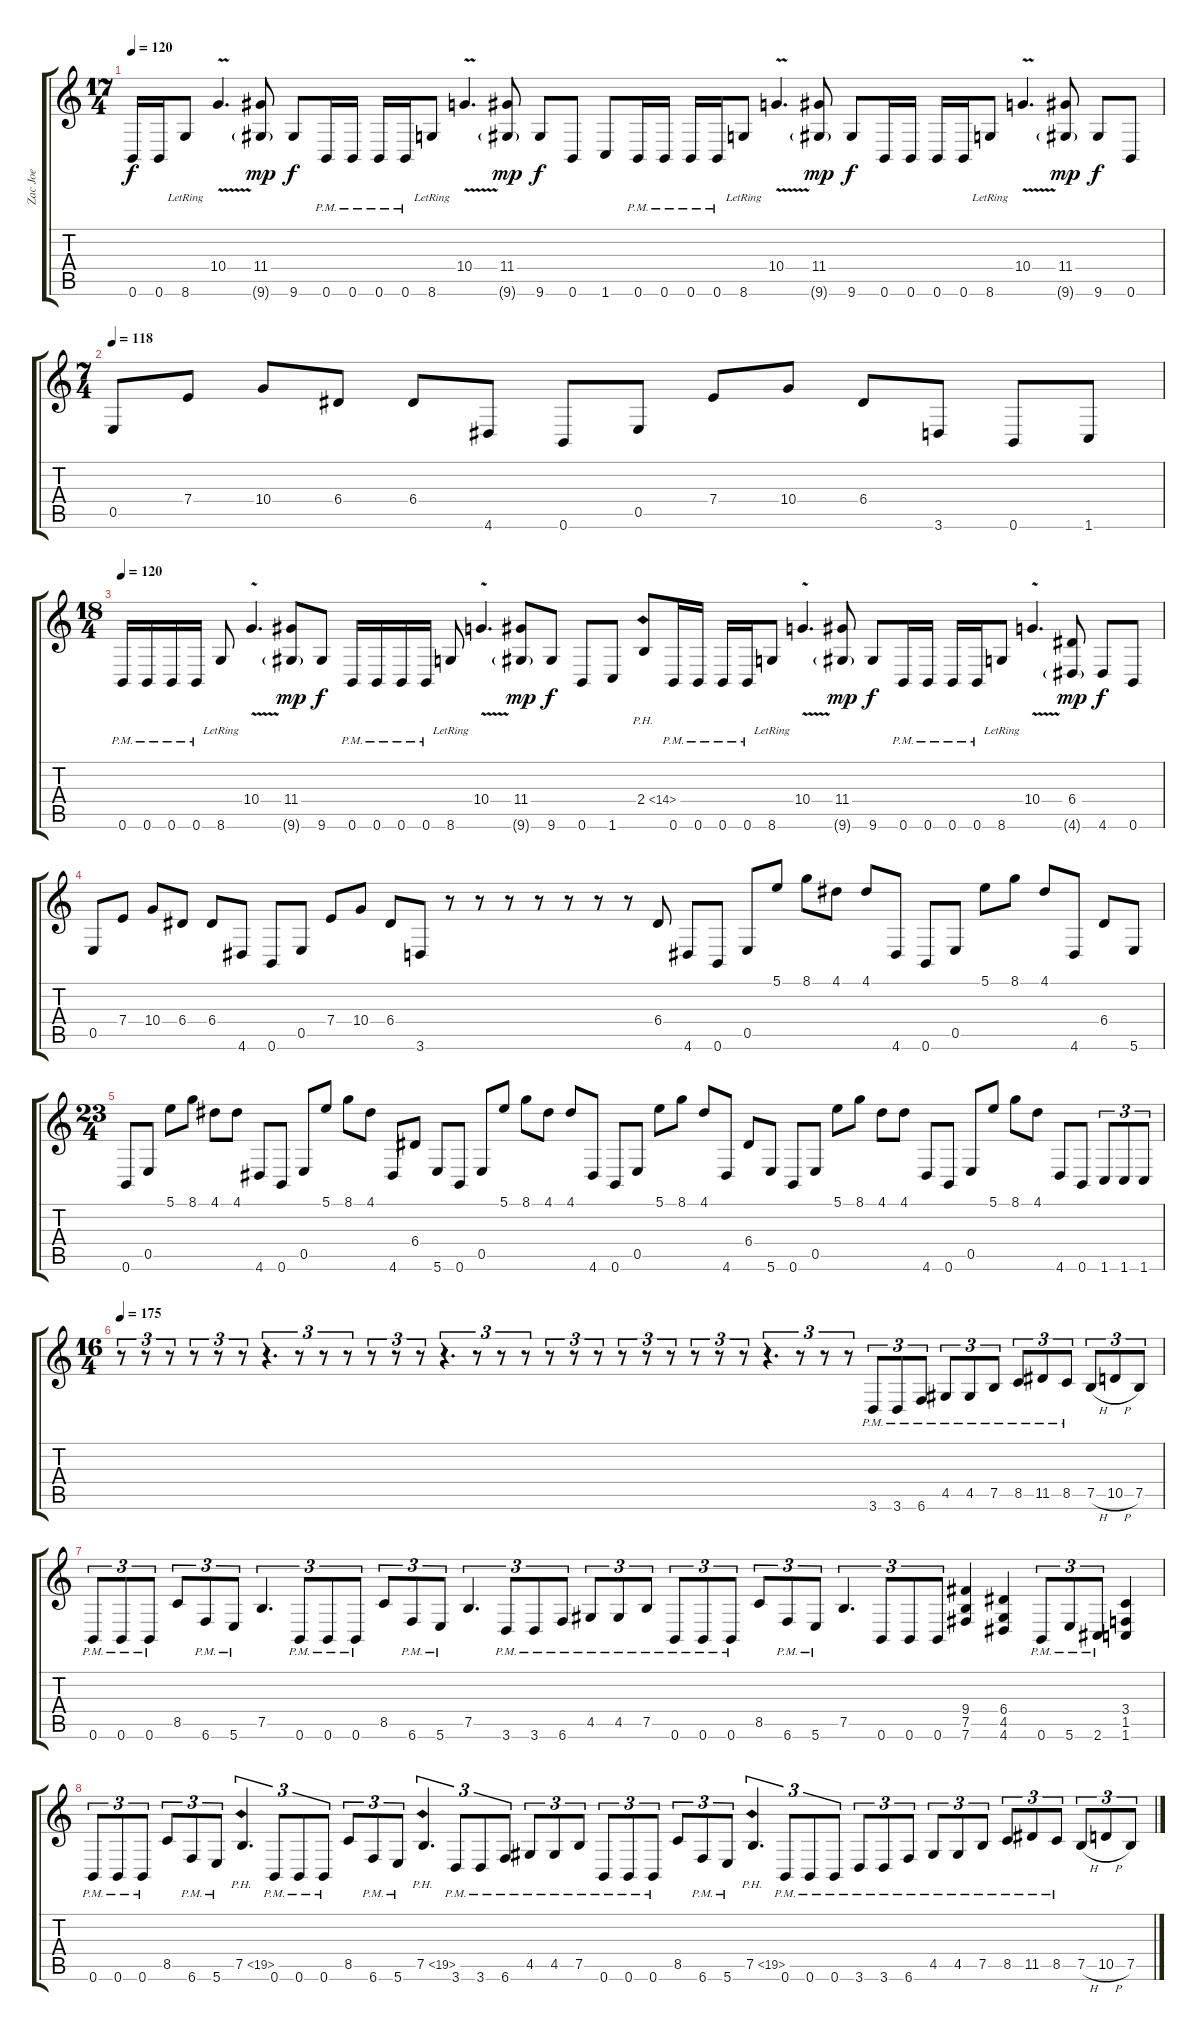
\track ("Zac Joe" "Zac Joe") {instrument distortionguitar}
\staff {score tabs}
\tuning (B3 Gb3 D3 A2 E2 B1) {hide}
\ts (17 4)
\tempo 120
\clef g2
\ks c
0.6.16{dy f} 0.6.16 8.6{lr}.8 10.4{v}.4{d} (11.4 9.6{g}).8{dy mp} 9.6.8{dy f} 0.6{pm}.16 0.6{pm}.16 0.6{pm}.16 0.6{pm}.16 8.6{lr}.8 10.4{v}.4{d} (11.4 9.6{g}).8{dy mp} 9.6.8{dy f} 0.6.8 1.6.8 0.6{pm}.16 0.6{pm}.16 0.6{pm}.16 0.6{pm}.16 8.6{lr}.8 10.4{v}.4{d} (11.4 9.6{g}).8{dy mp} 9.6.8{dy f} 0.6.16 0.6.16 0.6.16 0.6.16 8.6{lr}.8 10.4{v}.4{d} (11.4 9.6{g}).8{dy mp} 9.6.8{dy f} 0.6.8 |
\ts (7 4)
\tempo 118
0.5.8 7.4.8 10.4.8 6.4.8 6.4.8 4.6.8 0.6.8 0.5.8 7.4.8 10.4.8 6.4.8 3.6.8 0.6.8 1.6.8 |
\ts (18 4)
\tempo 120
0.6{pm}.16 0.6{pm}.16 0.6{pm}.16 0.6{pm}.16 8.6{lr}.8 10.4{v}.4{d} (11.4 9.6{g}).8{dy mp} 9.6.8{dy f} 0.6{pm}.16 0.6{pm}.16 0.6{pm}.16 0.6{pm}.16 8.6{lr}.8 10.4{v}.4{d} (11.4 9.6{g}).8{dy mp} 9.6.8{dy f} 0.6.8 1.6.8 2.4{ph 12}.8 0.6{pm}.16 0.6{pm}.16 0.6{pm}.16 0.6{pm}.16 8.6{lr}.8 10.4{v}.4{d} (11.4 9.6{g}).8{dy mp} 9.6.8{dy f} 0.6{pm}.16 0.6{pm}.16 0.6{pm}.16 0.6{pm}.16 8.6{lr}.8 10.4{v}.4{d} (6.4 4.6{g}).8{dy mp} 4.6.8{dy f} 0.6.8 |
0.5.8 7.4.8 10.4.8 6.4.8 6.4.8 4.6.8 0.6.8 0.5.8 7.4.8 10.4.8 6.4.8 3.6.8 r.8 r.8 r.8 r.8 r.8 r.8 r.8 6.4.8 4.6.8 0.6.8 0.5.8 5.1.8 8.1.8 4.1.8 4.1.8 4.6.8 0.6.8 0.5.8 5.1.8 8.1.8 4.1.8 4.6.8 6.4.8 5.6.8 |
\ts (23 4)
0.6.8 0.5.8 5.1.8 8.1.8 4.1.8 4.1.8 4.6.8 0.6.8 0.5.8 5.1.8 8.1.8 4.1.8 4.6.8 6.4.8 5.6.8 0.6.8 0.5.8 5.1.8 8.1.8 4.1.8 4.1.8 4.6.8 0.6.8 0.5.8 5.1.8 8.1.8 4.1.8 4.6.8 6.4.8 5.6.8 0.6.8 0.5.8 5.1.8 8.1.8 4.1.8 4.1.8 4.6.8 0.6.8 0.5.8 5.1.8 8.1.8 4.1.8 4.6.8 0.6.8 1.6.8{tu (3 2)} 1.6.8{tu (3 2)} 1.6.8{tu (3 2)} |
\ts (16 4)
\tempo 175
r.8{tu (3 2)} r.8{tu (3 2)} r.8{tu (3 2)} r.8{tu (3 2)} r.8{tu (3 2)} r.8{tu (3 2)} r.4{d tu (3 2)} r.8{tu (3 2)} r.8{tu (3 2)} r.8{tu (3 2)} r.8{tu (3 2)} r.8{tu (3 2)} r.8{tu (3 2)} r.4{d tu (3 2)} r.8{tu (3 2)} r.8{tu (3 2)} r.8{tu (3 2)} r.8{tu (3 2)} r.8{tu (3 2)} r.8{tu (3 2)} r.8{tu (3 2)} r.8{tu (3 2)} r.8{tu (3 2)} r.8{tu (3 2)} r.8{tu (3 2)} r.8{tu (3 2)} r.4{d tu (3 2)} r.8{tu (3 2)} r.8{tu (3 2)} r.8{tu (3 2)} 3.6{pm}.8{tu (3 2)} 3.6{pm}.8{tu (3 2)} 6.6{pm}.8{tu (3 2)} 4.5{pm}.8{tu (3 2)} 4.5{pm}.8{tu (3 2)} 7.5{pm}.8{tu (3 2)} 8.5{pm}.8{tu (3 2)} 11.5{pm}.8{tu (3 2)} 8.5{pm}.8{tu (3 2)} 7.5{h}.8{tu (3 2)} 10.5{h}.8{tu (3 2)} 7.5.8{tu (3 2)} |
0.6{pm}.8{tu (3 2)} 0.6{pm}.8{tu (3 2)} 0.6{pm}.8{tu (3 2)} 8.5.8{tu (3 2)} 6.6{pm}.8{tu (3 2)} 5.6{pm}.8{tu (3 2)} 7.5.4{d tu (3 2)} 0.6{pm}.8{tu (3 2)} 0.6{pm}.8{tu (3 2)} 0.6{pm}.8{tu (3 2)} 8.5.8{tu (3 2)} 6.6{pm}.8{tu (3 2)} 5.6{pm}.8{tu (3 2)} 7.5.4{d tu (3 2)} 3.6{pm}.8{tu (3 2)} 3.6{pm}.8{tu (3 2)} 6.6{pm}.8{tu (3 2)} 4.5{pm}.8{tu (3 2)} 4.5{pm}.8{tu (3 2)} 7.5{pm}.8{tu (3 2)} 0.6{pm}.8{tu (3 2)} 0.6{pm}.8{tu (3 2)} 0.6{pm}.8{tu (3 2)} 8.5.8{tu (3 2)} 6.6{pm}.8{tu (3 2)} 5.6{pm}.8{tu (3 2)} 7.5.4{d tu (3 2)} 0.6.8{tu (3 2)} 0.6.8{tu (3 2)} 0.6.8{tu (3 2)} (9.4 7.5 7.6).4 (6.4 4.5 4.6).4 0.6{pm}.8{tu (3 2)} 5.6{pm}.8{tu (3 2)} 2.6{pm}.8{tu (3 2)} (3.4 1.5 1.6).4 |
0.6{pm}.8{tu (3 2)} 0.6{pm}.8{tu (3 2)} 0.6{pm}.8{tu (3 2)} 8.5.8{tu (3 2)} 6.6{pm}.8{tu (3 2)} 5.6{pm}.8{tu (3 2)} 7.5{ph 12}.4{d tu (3 2)} 0.6{pm}.8{tu (3 2)} 0.6{pm}.8{tu (3 2)} 0.6{pm}.8{tu (3 2)} 8.5.8{tu (3 2)} 6.6{pm}.8{tu (3 2)} 5.6{pm}.8{tu (3 2)} 7.5{ph 12}.4{d tu (3 2)} 3.6{pm}.8{tu (3 2)} 3.6{pm}.8{tu (3 2)} 6.6{pm}.8{tu (3 2)} 4.5{pm}.8{tu (3 2)} 4.5{pm}.8{tu (3 2)} 7.5{pm}.8{tu (3 2)} 0.6{pm}.8{tu (3 2)} 0.6{pm}.8{tu (3 2)} 0.6{pm}.8{tu (3 2)} 8.5.8{tu (3 2)} 6.6{pm}.8{tu (3 2)} 5.6{pm}.8{tu (3 2)} 7.5{ph 12}.4{d tu (3 2)} 0.6{pm}.8{tu (3 2)} 0.6{pm}.8{tu (3 2)} 0.6{pm}.8{tu (3 2)} 3.6{pm}.8{tu (3 2)} 3.6{pm}.8{tu (3 2)} 6.6{pm}.8{tu (3 2)} 4.5{pm}.8{tu (3 2)} 4.5{pm}.8{tu (3 2)} 7.5{pm}.8{tu (3 2)} 8.5{pm}.8{tu (3 2)} 11.5{pm}.8{tu (3 2)} 8.5{pm}.8{tu (3 2)} 7.5{h}.8{tu (3 2)} 10.5{h}.8{tu (3 2)} 7.5.8{tu (3 2)}
